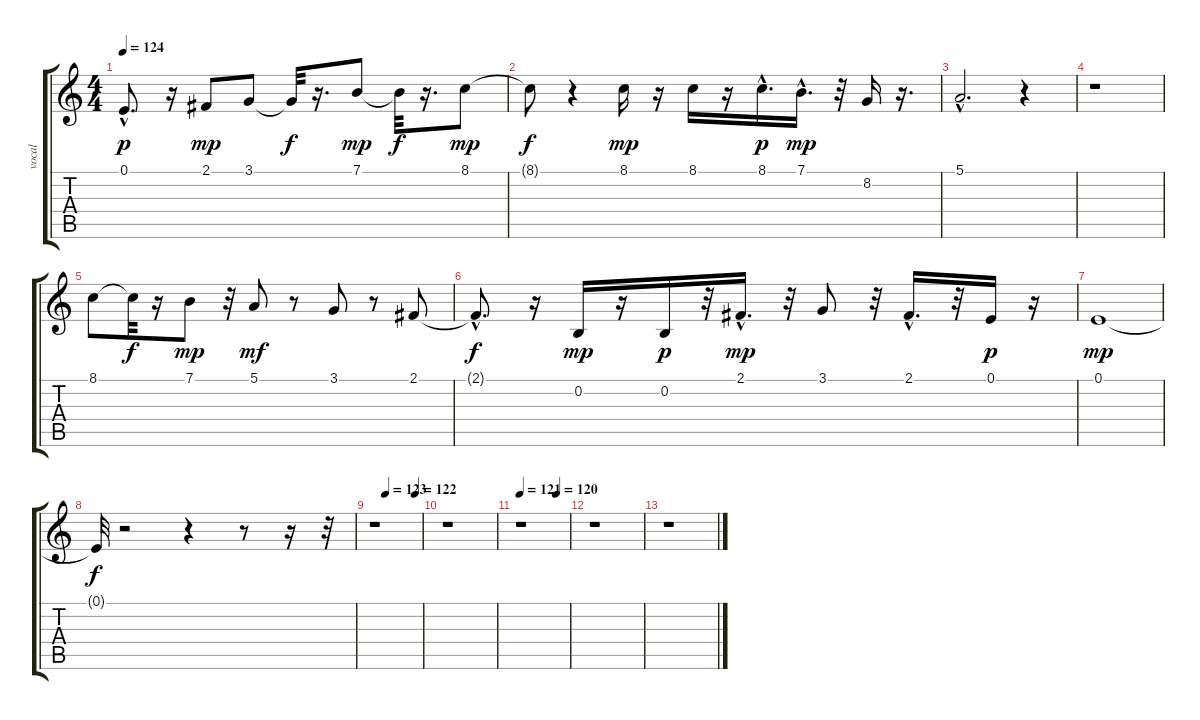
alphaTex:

\track ("vocal" "vocal") {instrument panflute}
\staff {score tabs}
\tuning (E4 B3 G3 D3 A2 E2) {hide}
\ts (4 4)
\tempo 124
\clef g2
\ks c
0.1{hac}.8{d dy p} r.16 2.1.8{dy mp} 3.1.8 3.1{t}.32{dy f} r.16{d} 7.1.8{dy mp} 7.1{t}.32{dy f} r.16{d} 8.1.8{dy mp} |
8.1{t}.8{dy f} r.4 8.1.16{dy mp} r.16 8.1.16 r.16 8.1{hac}.16{d dy p} 7.1{hac}.16{d dy mp} r.32 8.2.16 r.16{d} |
5.1{hac}.2{d} r.4 |
r.1 |
8.1.8 8.1{t}.32{dy f} r.16 7.1.8{dy mp} r.32 5.1.8{dy mf} r.8 3.1.8 r.8 2.1.8 |
2.1{hac t}.8{d dy f} r.16 0.2.16{dy mp} r.16 0.2.16{dy p} r.32 2.1{hac}.16{d dy mp} r.32 3.1.8 r.32 2.1{hac}.16{d} r.32 0.1.16{dy p} r.16 |
0.1.1{dy mp} |
0.1{t}.32{dy f} r.2 r.4 r.8 r.16 r.32 |
\tempo (123 0.25)
\tempo (122 0.875)
r.1 |
r.1 |
\tempo 121
\tempo (120 0.75)
r.1 |
r.1 |
r.1
